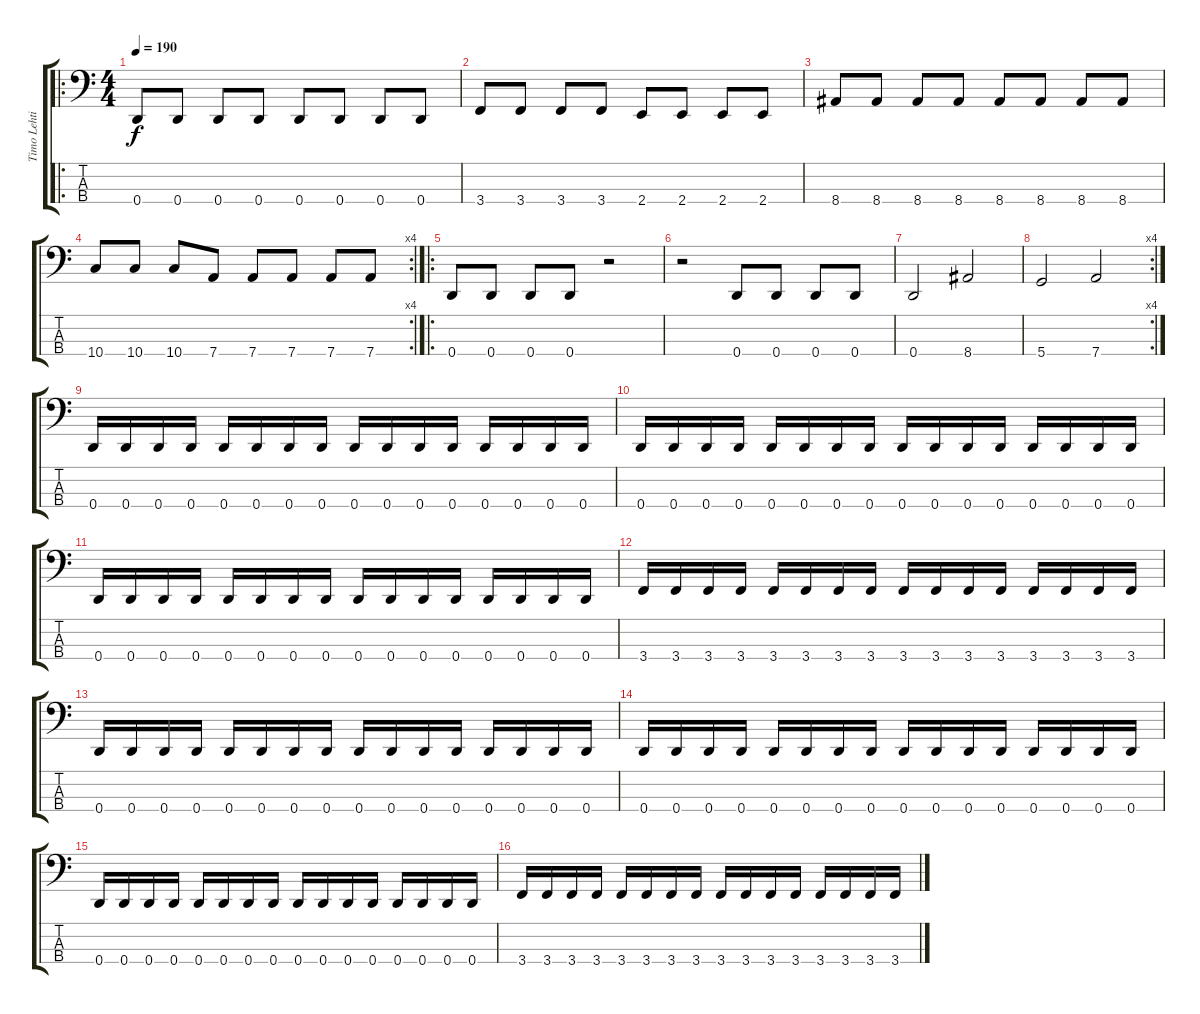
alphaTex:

\track ("Timo Lehtinen" "Timo Lehti") {instrument slapbass2}
\staff {score tabs}
\tuning (F2 C2 G1 D1) {hide}
\ro
\ts (4 4)
\tempo 190
\clef f4
\ks c
0.4.8{dy f} 0.4.8 0.4.8 0.4.8 0.4.8 0.4.8 0.4.8 0.4.8 |
3.4.8 3.4.8 3.4.8 3.4.8 2.4.8 2.4.8 2.4.8 2.4.8 |
8.4.8 8.4.8 8.4.8 8.4.8 8.4.8 8.4.8 8.4.8 8.4.8 |
\rc 4
10.4.8 10.4.8 10.4.8 7.4.8 7.4.8 7.4.8 7.4.8 7.4.8 |
\ro
0.4.8 0.4.8 0.4.8 0.4.8 r.2 |
r.2 0.4.8 0.4.8 0.4.8 0.4.8 |
0.4.2 8.4.2 |
\rc 4
5.4.2 7.4.2 |
0.4.16 0.4.16 0.4.16 0.4.16 0.4.16 0.4.16 0.4.16 0.4.16 0.4.16 0.4.16 0.4.16 0.4.16 0.4.16 0.4.16 0.4.16 0.4.16 |
0.4.16 0.4.16 0.4.16 0.4.16 0.4.16 0.4.16 0.4.16 0.4.16 0.4.16 0.4.16 0.4.16 0.4.16 0.4.16 0.4.16 0.4.16 0.4.16 |
0.4.16 0.4.16 0.4.16 0.4.16 0.4.16 0.4.16 0.4.16 0.4.16 0.4.16 0.4.16 0.4.16 0.4.16 0.4.16 0.4.16 0.4.16 0.4.16 |
3.4.16 3.4.16 3.4.16 3.4.16 3.4.16 3.4.16 3.4.16 3.4.16 3.4.16 3.4.16 3.4.16 3.4.16 3.4.16 3.4.16 3.4.16 3.4.16 |
0.4.16 0.4.16 0.4.16 0.4.16 0.4.16 0.4.16 0.4.16 0.4.16 0.4.16 0.4.16 0.4.16 0.4.16 0.4.16 0.4.16 0.4.16 0.4.16 |
0.4.16 0.4.16 0.4.16 0.4.16 0.4.16 0.4.16 0.4.16 0.4.16 0.4.16 0.4.16 0.4.16 0.4.16 0.4.16 0.4.16 0.4.16 0.4.16 |
0.4.16 0.4.16 0.4.16 0.4.16 0.4.16 0.4.16 0.4.16 0.4.16 0.4.16 0.4.16 0.4.16 0.4.16 0.4.16 0.4.16 0.4.16 0.4.16 |
3.4.16 3.4.16 3.4.16 3.4.16 3.4.16 3.4.16 3.4.16 3.4.16 3.4.16 3.4.16 3.4.16 3.4.16 3.4.16 3.4.16 3.4.16 3.4.16
